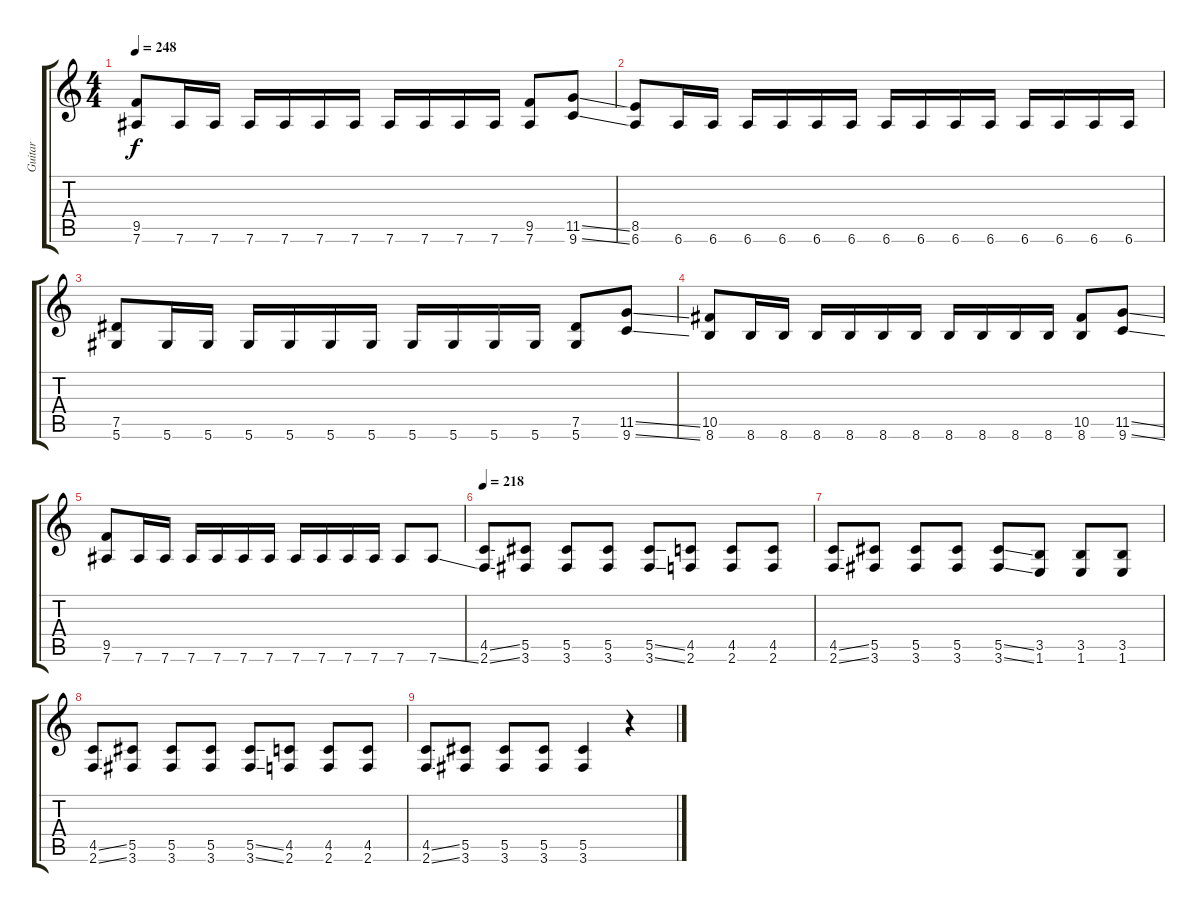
\track ("Guitar" "Guitar") {instrument distortionguitar}
\staff {score tabs}
\tuning (Eb4 Bb3 Gb3 Db3 Ab2 Eb2) {hide}
\ts (4 4)
\tempo 248
\clef g2
\ks c
(9.5 7.6).8{dy f} 7.6.16 7.6.16 7.6.16 7.6.16 7.6.16 7.6.16 7.6.16 7.6.16 7.6.16 7.6.16 (9.5 7.6).8 (11.5{ss} 9.6{ss}).8 |
(8.5 6.6).8 6.6.16 6.6.16 6.6.16 6.6.16 6.6.16 6.6.16 6.6.16 6.6.16 6.6.16 6.6.16 6.6.16 6.6.16 6.6.16 6.6.16 |
(7.5 5.6).8 5.6.16 5.6.16 5.6.16 5.6.16 5.6.16 5.6.16 5.6.16 5.6.16 5.6.16 5.6.16 (7.5 5.6).8 (11.5{ss} 9.6{ss}).8 |
(10.5 8.6).8 8.6.16 8.6.16 8.6.16 8.6.16 8.6.16 8.6.16 8.6.16 8.6.16 8.6.16 8.6.16 (10.5 8.6).8 (11.5{ss} 9.6{ss}).8 |
(9.5 7.6).8 7.6.16 7.6.16 7.6.16 7.6.16 7.6.16 7.6.16 7.6.16 7.6.16 7.6.16 7.6.16 7.6.8 7.6{ss}.8 |
\tempo 218
(4.5{ss} 2.6{ss}).8 (5.5 3.6).8 (5.5 3.6).8 (5.5 3.6).8 (5.5{ss} 3.6{ss}).8 (4.5 2.6).8 (4.5 2.6).8 (4.5 2.6).8 |
(4.5{ss} 2.6{ss}).8 (5.5 3.6).8 (5.5 3.6).8 (5.5 3.6).8 (5.5{ss} 3.6{ss}).8 (3.5 1.6).8 (3.5 1.6).8 (3.5 1.6).8 |
(4.5{ss} 2.6{ss}).8 (5.5 3.6).8 (5.5 3.6).8 (5.5 3.6).8 (5.5{ss} 3.6{ss}).8 (4.5 2.6).8 (4.5 2.6).8 (4.5 2.6).8 |
(4.5{ss} 2.6{ss}).8 (5.5 3.6).8 (5.5 3.6).8 (5.5 3.6).8 (5.5 3.6).4 r.4
